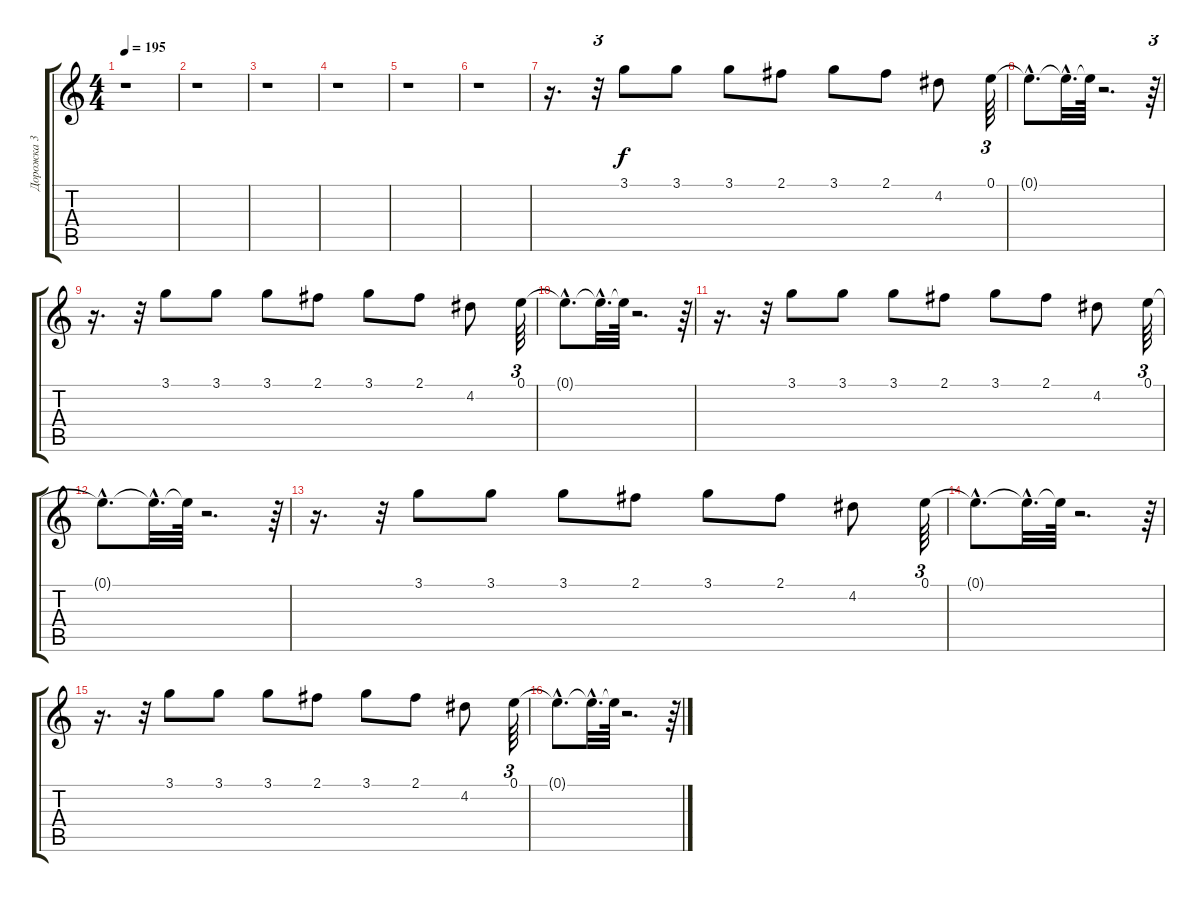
\track ("Дорожка 3" "Дорожка 3") {instrument electricguitarmuted}
\staff {score tabs}
\tuning (E4 B3 G3 D3 A2 E2) {hide}
\ts (4 4)
\tempo 195
\clef g2
\ks c
r.1{dy f} |
r.1 |
r.1 |
r.1 |
r.1 |
r.1 |
r.16{d} r.32{tu (3 2)} 3.1.8 3.1.8 3.1.8 2.1.8 3.1.8 2.1.8 4.2.8 0.1.64{tu (3 2)} |
0.1{hac t}.8{d} 0.1{hac t}.32{d} 0.1{t}.64 r.2{d} r.64{tu (3 2)} |
r.16{d} r.32{tu (3 2)} 3.1.8 3.1.8 3.1.8 2.1.8 3.1.8 2.1.8 4.2.8 0.1.64{tu (3 2)} |
0.1{hac t}.8{d} 0.1{hac t}.32{d} 0.1{t}.64 r.2{d} r.64{tu (3 2)} |
r.16{d} r.32{tu (3 2)} 3.1.8 3.1.8 3.1.8 2.1.8 3.1.8 2.1.8 4.2.8 0.1.64{tu (3 2)} |
0.1{hac t}.8{d} 0.1{hac t}.32{d} 0.1{t}.64 r.2{d} r.64{tu (3 2)} |
r.16{d} r.32{tu (3 2)} 3.1.8 3.1.8 3.1.8 2.1.8 3.1.8 2.1.8 4.2.8 0.1.64{tu (3 2)} |
0.1{hac t}.8{d} 0.1{hac t}.32{d} 0.1{t}.64 r.2{d} r.64{tu (3 2)} |
r.16{d} r.32{tu (3 2)} 3.1.8 3.1.8 3.1.8 2.1.8 3.1.8 2.1.8 4.2.8 0.1.64{tu (3 2)} |
0.1{hac t}.8{d} 0.1{hac t}.32{d} 0.1{t}.64 r.2{d} r.64{tu (3 2)}
